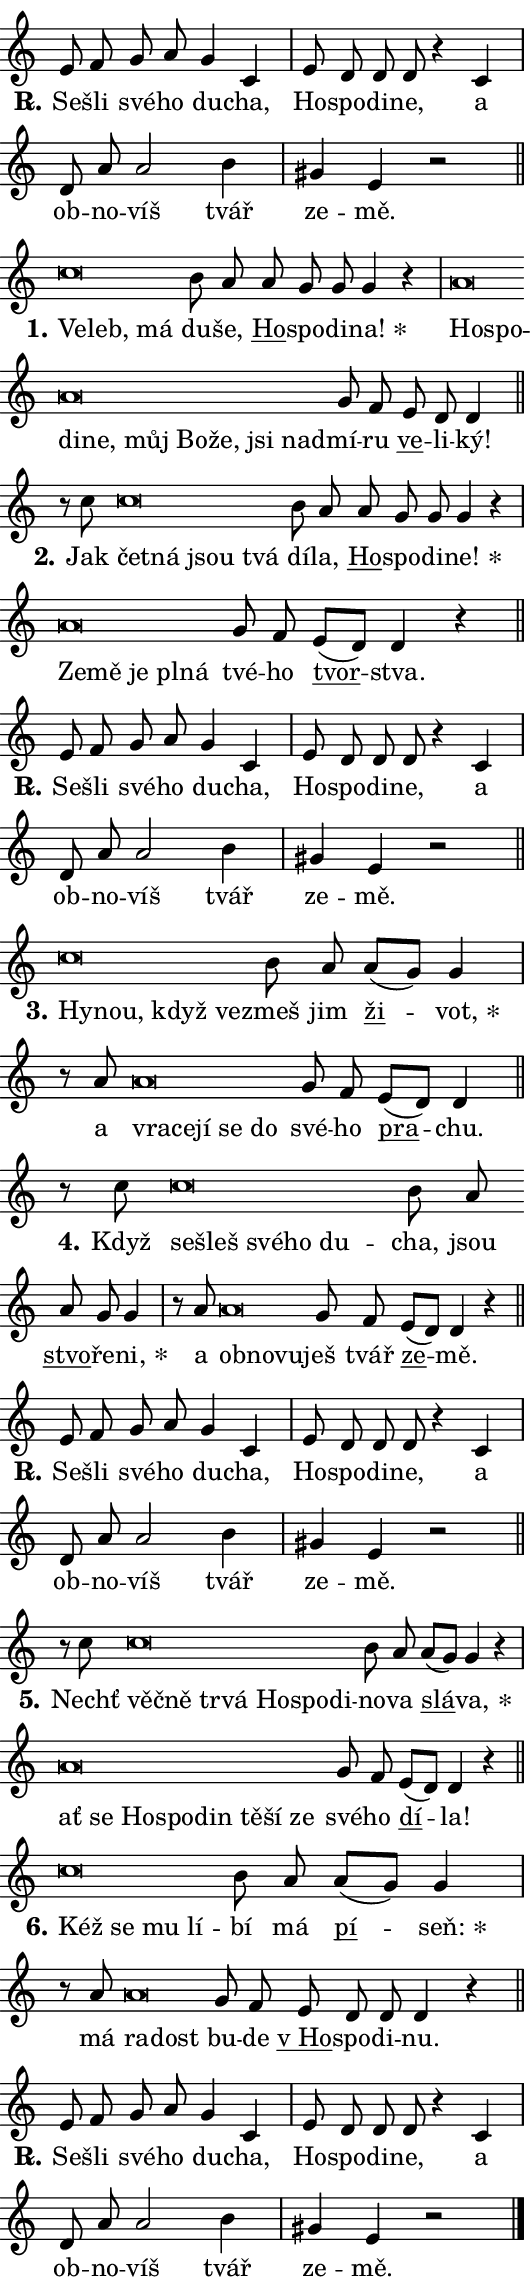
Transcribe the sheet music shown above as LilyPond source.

\version "2.24.0"
\header { tagline = "" }
\paper {
  indent = 0\cm
  top-margin = 0\cm
  right-margin = 0.13\cm % to fit lyric hyphens
  bottom-margin = 0\cm
  left-margin = 0\cm
  paper-width = 9\cm
  page-breaking = #ly:one-page-breaking
  system-system-spacing.basic-distance = #11
  score-system-spacing.basic-distance = #11
  ragged-last = ##f
}


%% Author: Thomas Morley
%% https://lists.gnu.org/archive/html/lilypond-user/2020-05/msg00002.html
#(define (line-position grob)
"Returns position of @var[grob} in current system:
   @code{'start}, if at first time-step
   @code{'end}, if at last time-step
   @code{'middle} otherwise
"
  (let* ((col (ly:item-get-column grob))
         (ln (ly:grob-object col 'left-neighbor))
         (rn (ly:grob-object col 'right-neighbor))
         (col-to-check-left (if (ly:grob? ln) ln col))
         (col-to-check-right (if (ly:grob? rn) rn col))
         (break-dir-left
           (and
             (ly:grob-property col-to-check-left 'non-musical #f)
             (ly:item-break-dir col-to-check-left)))
         (break-dir-right
           (and
             (ly:grob-property col-to-check-right 'non-musical #f)
             (ly:item-break-dir col-to-check-right))))
        (cond ((eqv? 1 break-dir-left) 'start)
              ((eqv? -1 break-dir-right) 'end)
              (else 'middle))))

#(define (tranparent-at-line-position vctor)
  (lambda (grob)
  "Relying on @code{line-position} select the relevant enry from @var{vctor}.
Used to determine transparency,"
    (case (line-position grob)
      ((end) (not (vector-ref vctor 0)))
      ((middle) (not (vector-ref vctor 1)))
      ((start) (not (vector-ref vctor 2))))))

noteHeadBreakVisibility =
#(define-music-function (break-visibility)(vector?)
"Makes @code{NoteHead}s transparent relying on @var{break-visibility}"
#{
  \override NoteHead.transparent =
    #(tranparent-at-line-position break-visibility)
#})

#(define delete-ledgers-for-transparent-note-heads
  (lambda (grob)
    "Reads whether a @code{NoteHead} is transparent.
If so this @code{NoteHead} is removed from @code{'note-heads} from
@var{grob}, which is supposed to be @code{LedgerLineSpanner}.
As a result ledgers are not printed for this @code{NoteHead}"
    (let* ((nhds-array (ly:grob-object grob 'note-heads))
           (nhds-list
             (if (ly:grob-array? nhds-array)
                 (ly:grob-array->list nhds-array)
                 '()))
           ;; Relies on the transparent-property being done before
           ;; Staff.LedgerLineSpanner.after-line-breaking is executed.
           ;; This is fragile ...
           (to-keep
             (remove
               (lambda (nhd)
                 (ly:grob-property nhd 'transparent #f))
               nhds-list)))
      ;; TODO find a better method to iterate over grob-arrays, similiar
      ;; to filter/remove etc for lists
      ;; For now rebuilt from scratch
      (set! (ly:grob-object grob 'note-heads)  '())
      (for-each
        (lambda (nhd)
          (ly:pointer-group-interface::add-grob grob 'note-heads nhd))
        to-keep))))

squashNotes = {
  \override NoteHead.X-extent = #'(-0.2 . 0.2)
  \override NoteHead.Y-extent = #'(-0.75 . 0)
  \override NoteHead.stencil =
    #(lambda (grob)
       (let ((pos (ly:grob-property grob 'staff-position)))
         (begin
           (if (< pos -7) (display "ERROR: Lower brevis then expected\n") (display ""))
           (if (<= pos -6) ly:text-interface::print ly:note-head::print))))
}
unSquashNotes = {
  \revert NoteHead.X-extent
  \revert NoteHead.Y-extent
  \revert NoteHead.stencil
}

hideNotes = \noteHeadBreakVisibility #begin-of-line-visible
unHideNotes = \noteHeadBreakVisibility #all-visible

% work-around for resetting accidentals
% https://lilypond.org/doc/v2.23/Documentation/notation/displaying-rhythms#unmetered-music
cadenzaMeasure = {
  \cadenzaOff
  \partial 1024 s1024
  \cadenzaOn
}

#(define-markup-command (accent layout props text) (markup?)
  "Underline accented syllable"
  (interpret-markup layout props
    #{\markup \override #'(offset . 4.3) \underline { #text }#}))

responsum = \markup \concat {
  "R" \hspace #-1.05 \path #0.1 #'((moveto 0 0.07) (lineto 0.9 0.8)) \hspace #0.05 "."
}

spaceSize = #0.6828661417322834 % exact space size for TeX Gyre Schola

\layout {
  \context {
    \Staff
    \remove "Time_signature_engraver"
    \override LedgerLineSpanner.after-line-breaking = #delete-ledgers-for-transparent-note-heads
  }
  \context {
    \Lyrics {
      \override LyricSpace.minimum-distance = \spaceSize
      \override LyricText.font-name = #"TeX Gyre Schola"
      \override LyricText.font-size = 1
      \override StanzaNumber.font-name = #"TeX Gyre Schola Bold"
      \override StanzaNumber.font-size = 1
    }
  }
  \context {
    \Score 
    \override NoteHead.text =
      #(lambda (grob) 
        (let ((pos (ly:grob-property grob 'staff-position)))
          #{\markup {
            \combine
              \halign #-0.55 \raise #(if (= pos -6) 0 0.5) \override #'(thickness . 2) \draw-line #'(3.2 . 0)
              \musicglyph "noteheads.sM1"
          }#}))
  }
}

% magnetic-lyrics.ily
%
%   written by
%     Jean Abou Samra <jean@abou-samra.fr>
%     Werner Lemberg <wl@gnu.org>
%
%   adapted by
%     Jiri Hon <jiri.hon@gmail.com>
%
% Version 2022-Apr-15

% https://www.mail-archive.com/lilypond-user@gnu.org/msg149350.html

#(define (Left_hyphen_pointer_engraver context)
   "Collect syllable-hyphen-syllable occurrences in lyrics and store
them in properties.  This engraver only looks to the left.  For
example, if the lyrics input is @code{foo -- bar}, it does the
following.

@itemize @bullet
@item
Set the @code{text} property of the @code{LyricHyphen} grob between
@q{foo} and @q{bar} to @code{foo}.

@item
Set the @code{left-hyphen} property of the @code{LyricText} grob with
text @q{foo} to the @code{LyricHyphen} grob between @q{foo} and
@q{bar}.
@end itemize

Use this auxiliary engraver in combination with the
@code{lyric-@/text::@/apply-@/magnetic-@/offset!} hook."
   (let ((hyphen #f)
         (text #f))
     (make-engraver
      (acknowledgers
       ((lyric-syllable-interface engraver grob source-engraver)
        (set! text grob)))
      (end-acknowledgers
       ((lyric-hyphen-interface engraver grob source-engraver)
        ;(when (not (grob::has-interface grob 'lyric-space-interface))
          (set! hyphen grob)));)
      ((stop-translation-timestep engraver)
       (when (and text hyphen)
         (ly:grob-set-object! text 'left-hyphen hyphen))
       (set! text #f)
       (set! hyphen #f)))))

#(define (lyric-text::apply-magnetic-offset! grob)
   "If the space between two syllables is less than the value in
property @code{LyricText@/.details@/.squash-threshold}, move the right
syllable to the left so that it gets concatenated with the left
syllable.

Use this function as a hook for
@code{LyricText@/.after-@/line-@/breaking} if the
@code{Left_@/hyphen_@/pointer_@/engraver} is active."
   (let ((hyphen (ly:grob-object grob 'left-hyphen #f)))
     (when hyphen
       (let ((left-text (ly:spanner-bound hyphen LEFT)))
         (when (grob::has-interface left-text 'lyric-syllable-interface)
           (let* ((common (ly:grob-common-refpoint grob left-text X))
                  (this-x-ext (ly:grob-extent grob common X))
                  (left-x-ext
                   (begin
                     ;; Trigger magnetism for left-text.
                     (ly:grob-property left-text 'after-line-breaking)
                     (ly:grob-extent left-text common X)))
                  ;; `delta` is the gap width between two syllables.
                  (delta (- (interval-start this-x-ext)
                            (interval-end left-x-ext)))
                  (details (ly:grob-property grob 'details))
                  (threshold (assoc-get 'squash-threshold details 0.2)))
             (when (< delta threshold)
               (let* (;; We have to manipulate the input text so that
                      ;; ligatures crossing syllable boundaries are not
                      ;; disabled.  For languages based on the Latin
                      ;; script this is essentially a beautification.
                      ;; However, for non-Western scripts it can be a
                      ;; necessity.
                      (lt (ly:grob-property left-text 'text))
                      (rt (ly:grob-property grob 'text))
                      (is-space (grob::has-interface hyphen 'lyric-space-interface))
                      (space (if is-space " " ""))
                      (extra-delta (if is-space spaceSize 0))
                      ;; Append new syllable.
                      (ltrt-space (if (and (string? lt) (string? rt))
                                (string-append lt space rt)
                                (make-concat-markup (list lt space rt))))
                      ;; Right-align `ltrt` to the right side.
                      (ltrt-space-markup (grob-interpret-markup
                               grob
                               (make-translate-markup
                                (cons (interval-length this-x-ext) 0)
                                (make-right-align-markup ltrt-space)))))
                 (begin
                   ;; Don't print `left-text`.
                   (ly:grob-set-property! left-text 'stencil #f)
                   ;; Set text and stencil (which holds all collected
                   ;; syllables so far) and shift it to the left.
                   (ly:grob-set-property! grob 'text ltrt-space)
                   (ly:grob-set-property! grob 'stencil ltrt-space-markup)
                   (ly:grob-translate-axis! grob (- (- delta extra-delta)) X))))))))))


#(define (lyric-hyphen::displace-bounds-first grob)
   ;; Make very sure this callback isn't triggered too early.
   (let ((left (ly:spanner-bound grob LEFT))
         (right (ly:spanner-bound grob RIGHT)))
     (ly:grob-property left 'after-line-breaking)
     (ly:grob-property right 'after-line-breaking)
     (ly:lyric-hyphen::print grob)))

squashThreshold = #0.4

\layout {
  \context {
    \Lyrics
    \consists #Left_hyphen_pointer_engraver
    \override LyricText.after-line-breaking =
      #lyric-text::apply-magnetic-offset!
    \override LyricHyphen.stencil = #lyric-hyphen::displace-bounds-first
    \override LyricText.details.squash-threshold = \squashThreshold
    \override LyricHyphen.minimum-distance = 0
    \override LyricHyphen.minimum-length = \squashThreshold
  }
}

squashText = \override LyricText.details.squash-threshold = 9999
unSquashText = \override LyricText.details.squash-threshold = \squashThreshold

leftText = \override LyricText.self-alignment-X = #LEFT
unLeftText = \revert LyricText.self-alignment-X

starOffset = #(lambda (grob) 
                (let ((x_offset (ly:self-alignment-interface::aligned-on-x-parent grob)))
                  (if (= x_offset 0) 0 (+ x_offset 1.2))))

star = #(define-music-function (syllable)(string?)
"Append star separator at the end of a syllable"
#{
  \once \override LyricText.X-offset = #starOffset
  \lyricmode { \markup {
    #syllable
    \override #'((font-name . "TeX Gyre Schola Bold")) \hspace #0.2 \lower #0.65 \larger "*"
  } }
#})

starAccent = #(define-music-function (syllable)(string?)
"Append star separator at the end of a syllable and make accent"
#{
  \once \override LyricText.X-offset = #starOffset
  \lyricmode { \markup {
    \accent #syllable
    \override #'((font-name . "TeX Gyre Schola Bold")) \hspace #0.2 \lower #0.65 \larger "*"
  } }
#})

breath = #(define-music-function (syllable)(string?)
"Append breathing indicator at the end of a syllable"
#{
  \lyricmode { \markup { #syllable "+" } }
#})

optionalBreath = #(define-music-function (syllable)(string?)
"Append optional breathing indicator at the end of a syllable"
#{
  \lyricmode { \markup { #syllable "(+)" } }
#})


\score {
    <<
        \new Voice = "melody" { \cadenzaOn \key c \major \relative { e'8 f g a g4 c, \cadenzaMeasure \bar "|" e8 d d d r4 c \cadenzaMeasure \bar "|" d8 a' a2 b4 \cadenzaMeasure \bar "|" gis e r2 \cadenzaMeasure \bar "||" \break } }
        \new Lyrics \lyricsto "melody" { \lyricmode { \set stanza = \responsum
Se -- šli své -- ho du -- cha, Ho -- spo -- di -- ne, a ob -- no -- víš tvář ze -- mě. } }
    >>
    \layout {}
}

\score {
    <<
        \new Voice = "melody" { \cadenzaOn \key c \major \relative { \squashNotes c''\breve*1/16 \hideNotes \breve*1/16 \breve*1/16 \bar "" \unHideNotes \unSquashNotes b8 a \bar "" a g g g4 r \cadenzaMeasure \bar "|" \squashNotes a\breve*1/16 \hideNotes \breve*1/16 \bar "" \breve*1/16 \bar "" \breve*1/16 \bar "" \breve*1/16 \bar "" \breve*1/16 \bar "" \breve*1/16 \bar "" \breve*1/16 \breve*1/16 \bar "" \unHideNotes \unSquashNotes g8 f \bar "" e d d4 \cadenzaMeasure \bar "||" \break } }
        \new Lyrics \lyricsto "melody" { \lyricmode { \set stanza = "1."
\leftText Ve -- \squashText leb, má \unLeftText \unSquashText du -- še, \markup \accent Ho -- spo -- di -- \star na! \leftText Ho -- \squashText spo -- di -- ne, můj Bo -- že, jsi nad -- \unLeftText \unSquashText mí -- ru \markup \accent ve -- li -- ký! } }
    >>
    \layout {}
}

\score {
    <<
        \new Voice = "melody" { \cadenzaOn \key c \major \relative { r8 c''8 \squashNotes c\breve*1/16 \hideNotes \breve*1/16 \bar "" \breve*1/16 \breve*1/16 \bar "" \unHideNotes \unSquashNotes b8 a \bar "" a g g g4 r \cadenzaMeasure \bar "|" \squashNotes a\breve*1/16 \hideNotes \breve*1/16 \bar "" \breve*1/16 \bar "" \breve*1/16 \breve*1/16 \bar "" \unHideNotes \unSquashNotes g8 f \bar "" e[( d)] d4 r \cadenzaMeasure \bar "||" \break } }
        \new Lyrics \lyricsto "melody" { \lyricmode { \set stanza = "2."
Jak \leftText čet -- \squashText ná jsou tvá \unLeftText \unSquashText dí -- la, \markup \accent Ho -- spo -- di -- \star ne! \leftText Ze -- \squashText mě je pl -- ná \unLeftText \unSquashText tvé -- ho \markup \accent tvor -- stva. } }
    >>
    \layout {}
}

\score {
    <<
        \new Voice = "melody" { \cadenzaOn \key c \major \relative { e'8 f g a g4 c, \cadenzaMeasure \bar "|" e8 d d d r4 c \cadenzaMeasure \bar "|" d8 a' a2 b4 \cadenzaMeasure \bar "|" gis e r2 \cadenzaMeasure \bar "||" \break } }
        \new Lyrics \lyricsto "melody" { \lyricmode { \set stanza = \responsum
Se -- šli své -- ho du -- cha, Ho -- spo -- di -- ne, a ob -- no -- víš tvář ze -- mě. } }
    >>
    \layout {}
}

\score {
    <<
        \new Voice = "melody" { \cadenzaOn \key c \major \relative { \squashNotes c''\breve*1/16 \hideNotes \breve*1/16 \bar "" \breve*1/16 \breve*1/16 \bar "" \unHideNotes \unSquashNotes b8 a \bar "" a[( g)] g4 \cadenzaMeasure \bar "|" r8 a8 \squashNotes a\breve*1/16 \hideNotes \breve*1/16 \bar "" \breve*1/16 \bar "" \breve*1/16 \breve*1/16 \bar "" \unHideNotes \unSquashNotes g8 f \bar "" e[( d)] d4 \cadenzaMeasure \bar "||" \break } }
        \new Lyrics \lyricsto "melody" { \lyricmode { \set stanza = "3."
\leftText Hy -- \squashText nou, když ve -- \unLeftText \unSquashText zmeš jim \markup \accent ži -- \star vot, a \leftText vra -- \squashText ce -- jí se do \unLeftText \unSquashText své -- ho \markup \accent pra -- chu. } }
    >>
    \layout {}
}

\score {
    <<
        \new Voice = "melody" { \cadenzaOn \key c \major \relative { r8 c''8 \squashNotes c\breve*1/16 \hideNotes \breve*1/16 \bar "" \breve*1/16 \bar "" \breve*1/16 \breve*1/16 \bar "" \unHideNotes \unSquashNotes b8 a \bar "" a g g4 \cadenzaMeasure \bar "|" r8 a8 \squashNotes a\breve*1/16 \hideNotes \breve*1/16 \breve*1/16 \bar "" \unHideNotes \unSquashNotes g8 f \bar "" e[( d)] d4 r \cadenzaMeasure \bar "||" \break } }
        \new Lyrics \lyricsto "melody" { \lyricmode { \set stanza = "4."
Když \leftText se -- \squashText šleš své -- ho du -- \unLeftText \unSquashText cha, jsou \markup \accent stvo -- ře -- \star ni, a \leftText ob -- \squashText no -- vu -- \unLeftText \unSquashText ješ tvář \markup \accent ze -- mě. } }
    >>
    \layout {}
}

\score {
    <<
        \new Voice = "melody" { \cadenzaOn \key c \major \relative { e'8 f g a g4 c, \cadenzaMeasure \bar "|" e8 d d d r4 c \cadenzaMeasure \bar "|" d8 a' a2 b4 \cadenzaMeasure \bar "|" gis e r2 \cadenzaMeasure \bar "||" \break } }
        \new Lyrics \lyricsto "melody" { \lyricmode { \set stanza = \responsum
Se -- šli své -- ho du -- cha, Ho -- spo -- di -- ne, a ob -- no -- víš tvář ze -- mě. } }
    >>
    \layout {}
}

\score {
    <<
        \new Voice = "melody" { \cadenzaOn \key c \major \relative { r8 c''8 \squashNotes c\breve*1/16 \hideNotes \breve*1/16 \bar "" \breve*1/16 \bar "" \breve*1/16 \bar "" \breve*1/16 \bar "" \breve*1/16 \breve*1/16 \bar "" \unHideNotes \unSquashNotes b8 a \bar "" a[( g)] g4 r \cadenzaMeasure \bar "|" \squashNotes a\breve*1/16 \hideNotes \breve*1/16 \bar "" \breve*1/16 \bar "" \breve*1/16 \bar "" \breve*1/16 \bar "" \breve*1/16 \bar "" \breve*1/16 \breve*1/16 \bar "" \unHideNotes \unSquashNotes g8 f \bar "" e[( d)] d4 r \cadenzaMeasure \bar "||" \break } }
        \new Lyrics \lyricsto "melody" { \lyricmode { \set stanza = "5."
Nechť \leftText věč -- \squashText ně tr -- vá Ho -- spo -- di -- \unLeftText \unSquashText no -- va \markup \accent slá -- \star va, \leftText ať \squashText se Ho -- spo -- din tě -- ší ze \unLeftText \unSquashText své -- ho \markup \accent dí -- la! } }
    >>
    \layout {}
}

\score {
    <<
        \new Voice = "melody" { \cadenzaOn \key c \major \relative { \squashNotes c''\breve*1/16 \hideNotes \breve*1/16 \bar "" \breve*1/16 \breve*1/16 \bar "" \unHideNotes \unSquashNotes b8 a \bar "" a[( g)] g4 \cadenzaMeasure \bar "|" r8 a8 \squashNotes a\breve*1/16 \hideNotes \breve*1/16 \bar "" \unHideNotes \unSquashNotes g8 f \bar "" e d d d4 r \cadenzaMeasure \bar "||" \break } }
        \new Lyrics \lyricsto "melody" { \lyricmode { \set stanza = "6."
\leftText Kéž \squashText se mu lí -- \unLeftText \unSquashText bí má \markup \accent pí -- \star seň: má \leftText ra -- \squashText dost \unLeftText \unSquashText bu -- de \markup \accent "v Ho" -- spo -- di -- nu. } }
    >>
    \layout {}
}

\score {
    <<
        \new Voice = "melody" { \cadenzaOn \key c \major \relative { e'8 f g a g4 c, \cadenzaMeasure \bar "|" e8 d d d r4 c \cadenzaMeasure \bar "|" d8 a' a2 b4 \cadenzaMeasure \bar "|" gis e r2 \cadenzaMeasure \bar "||" \break } \bar "|." }
        \new Lyrics \lyricsto "melody" { \lyricmode { \set stanza = \responsum
Se -- šli své -- ho du -- cha, Ho -- spo -- di -- ne, a ob -- no -- víš tvář ze -- mě. } }
    >>
    \layout {}
}
